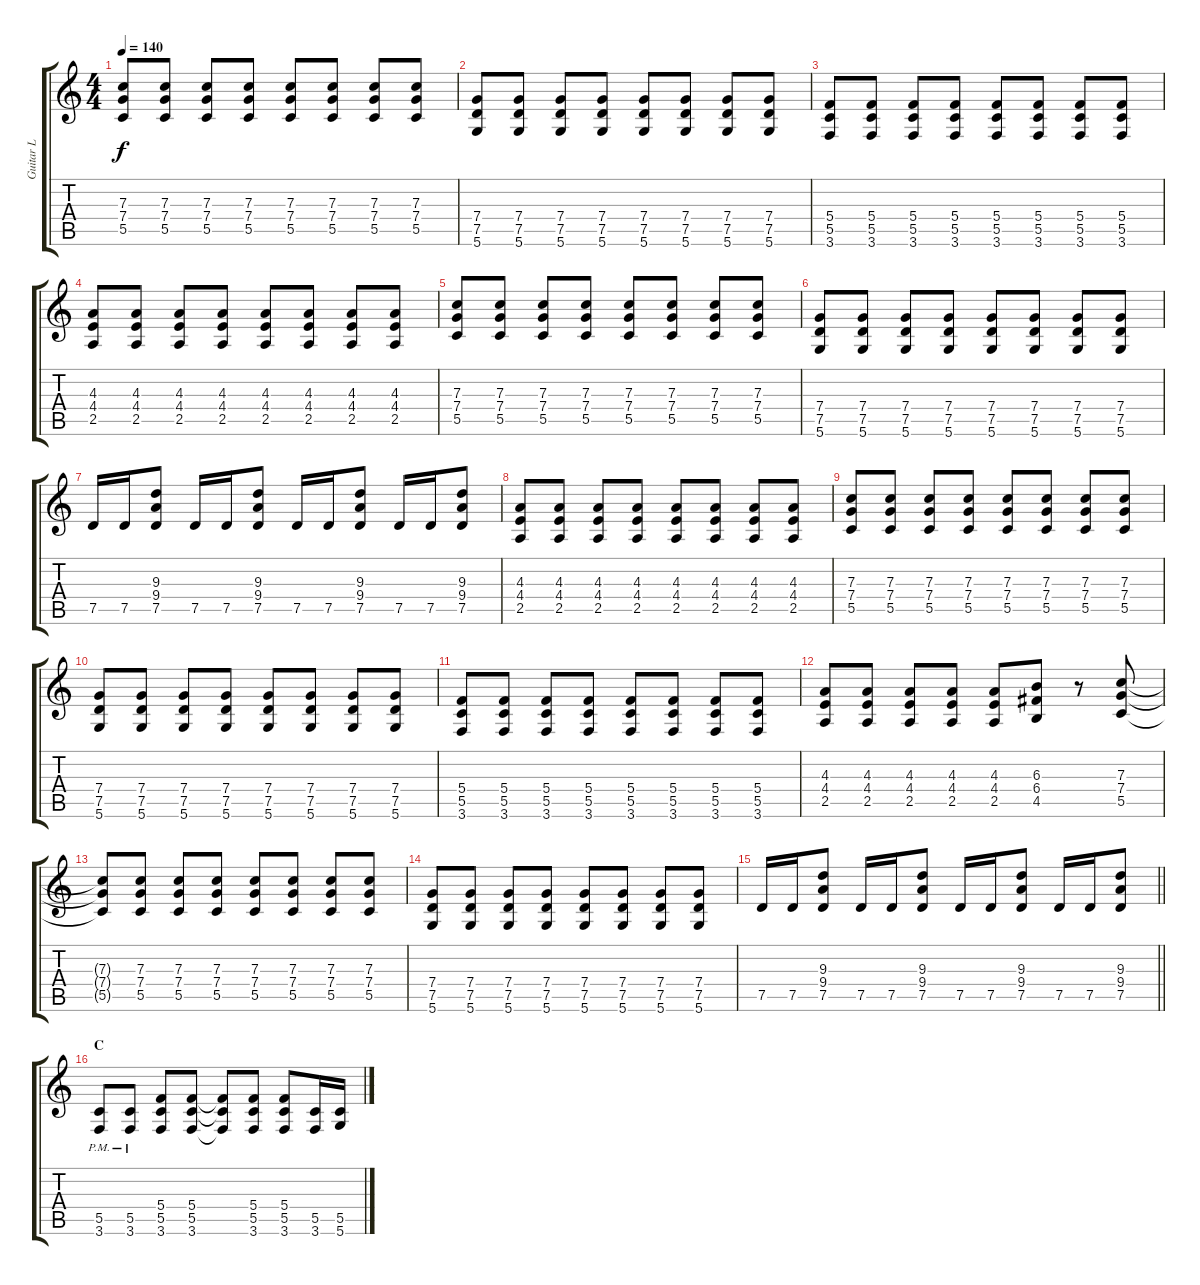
\track ("Guitar L" "Guitar L") {instrument distortionguitar}
\staff {score tabs}
\tuning (D4 A3 F3 C3 G2 D2) {hide}
\ts (4 4)
\tempo 140
\clef g2
\ks c
(7.3 7.4 5.5).8{dy f} (7.3 7.4 5.5).8 (7.3 7.4 5.5).8 (7.3 7.4 5.5).8 (7.3 7.4 5.5).8 (7.3 7.4 5.5).8 (7.3 7.4 5.5).8 (7.3 7.4 5.5).8 |
(7.4 7.5 5.6).8 (7.4 7.5 5.6).8 (7.4 7.5 5.6).8 (7.4 7.5 5.6).8 (7.4 7.5 5.6).8 (7.4 7.5 5.6).8 (7.4 7.5 5.6).8 (7.4 7.5 5.6).8 |
(5.4 5.5 3.6).8 (5.4 5.5 3.6).8 (5.4 5.5 3.6).8 (5.4 5.5 3.6).8 (5.4 5.5 3.6).8 (5.4 5.5 3.6).8 (5.4 5.5 3.6).8 (5.4 5.5 3.6).8 |
(4.3 4.4 2.5).8 (4.3 4.4 2.5).8 (4.3 4.4 2.5).8 (4.3 4.4 2.5).8 (4.3 4.4 2.5).8 (4.3 4.4 2.5).8 (4.3 4.4 2.5).8 (4.3 4.4 2.5).8 |
(7.3 7.4 5.5).8 (7.3 7.4 5.5).8 (7.3 7.4 5.5).8 (7.3 7.4 5.5).8 (7.3 7.4 5.5).8 (7.3 7.4 5.5).8 (7.3 7.4 5.5).8 (7.3 7.4 5.5).8 |
(7.4 7.5 5.6).8 (7.4 7.5 5.6).8 (7.4 7.5 5.6).8 (7.4 7.5 5.6).8 (7.4 7.5 5.6).8 (7.4 7.5 5.6).8 (7.4 7.5 5.6).8 (7.4 7.5 5.6).8 |
7.5.16 7.5.16 (9.3 9.4 7.5).8 7.5.16 7.5.16 (9.3 9.4 7.5).8 7.5.16 7.5.16 (9.3 9.4 7.5).8 7.5.16 7.5.16 (9.3 9.4 7.5).8 |
(4.3 4.4 2.5).8 (4.3 4.4 2.5).8 (4.3 4.4 2.5).8 (4.3 4.4 2.5).8 (4.3 4.4 2.5).8 (4.3 4.4 2.5).8 (4.3 4.4 2.5).8 (4.3 4.4 2.5).8 |
(7.3 7.4 5.5).8 (7.3 7.4 5.5).8 (7.3 7.4 5.5).8 (7.3 7.4 5.5).8 (7.3 7.4 5.5).8 (7.3 7.4 5.5).8 (7.3 7.4 5.5).8 (7.3 7.4 5.5).8 |
(7.4 7.5 5.6).8 (7.4 7.5 5.6).8 (7.4 7.5 5.6).8 (7.4 7.5 5.6).8 (7.4 7.5 5.6).8 (7.4 7.5 5.6).8 (7.4 7.5 5.6).8 (7.4 7.5 5.6).8 |
(5.4 5.5 3.6).8 (5.4 5.5 3.6).8 (5.4 5.5 3.6).8 (5.4 5.5 3.6).8 (5.4 5.5 3.6).8 (5.4 5.5 3.6).8 (5.4 5.5 3.6).8 (5.4 5.5 3.6).8 |
(4.3 4.4 2.5).8 (4.3 4.4 2.5).8 (4.3 4.4 2.5).8 (4.3 4.4 2.5).8 (4.3 4.4 2.5).8 (6.3 6.4 4.5).8 r.8 (7.3 7.4 5.5).8 |
(7.3{t} 7.4{t} 5.5{t}).8 (7.3 7.4 5.5).8 (7.3 7.4 5.5).8 (7.3 7.4 5.5).8 (7.3 7.4 5.5).8 (7.3 7.4 5.5).8 (7.3 7.4 5.5).8 (7.3 7.4 5.5).8 |
(7.4 7.5 5.6).8 (7.4 7.5 5.6).8 (7.4 7.5 5.6).8 (7.4 7.5 5.6).8 (7.4 7.5 5.6).8 (7.4 7.5 5.6).8 (7.4 7.5 5.6).8 (7.4 7.5 5.6).8 |
\barLineRight lightlight
7.5.16 7.5.16 (9.3 9.4 7.5).8 7.5.16 7.5.16 (9.3 9.4 7.5).8 7.5.16 7.5.16 (9.3 9.4 7.5).8 7.5.16 7.5.16 (9.3 9.4 7.5).8 |
\section ("" "C")
(5.5{pm} 3.6{pm}).8 (5.5{pm} 3.6{pm}).8 (5.4 5.5 3.6).8 (5.4 5.5 3.6).8 (5.4{t} 5.5{t} 3.6{t}).8 (5.4 5.5 3.6).8 (5.4 5.5 3.6).8 (5.5 3.6).16 (5.5 5.6).16
